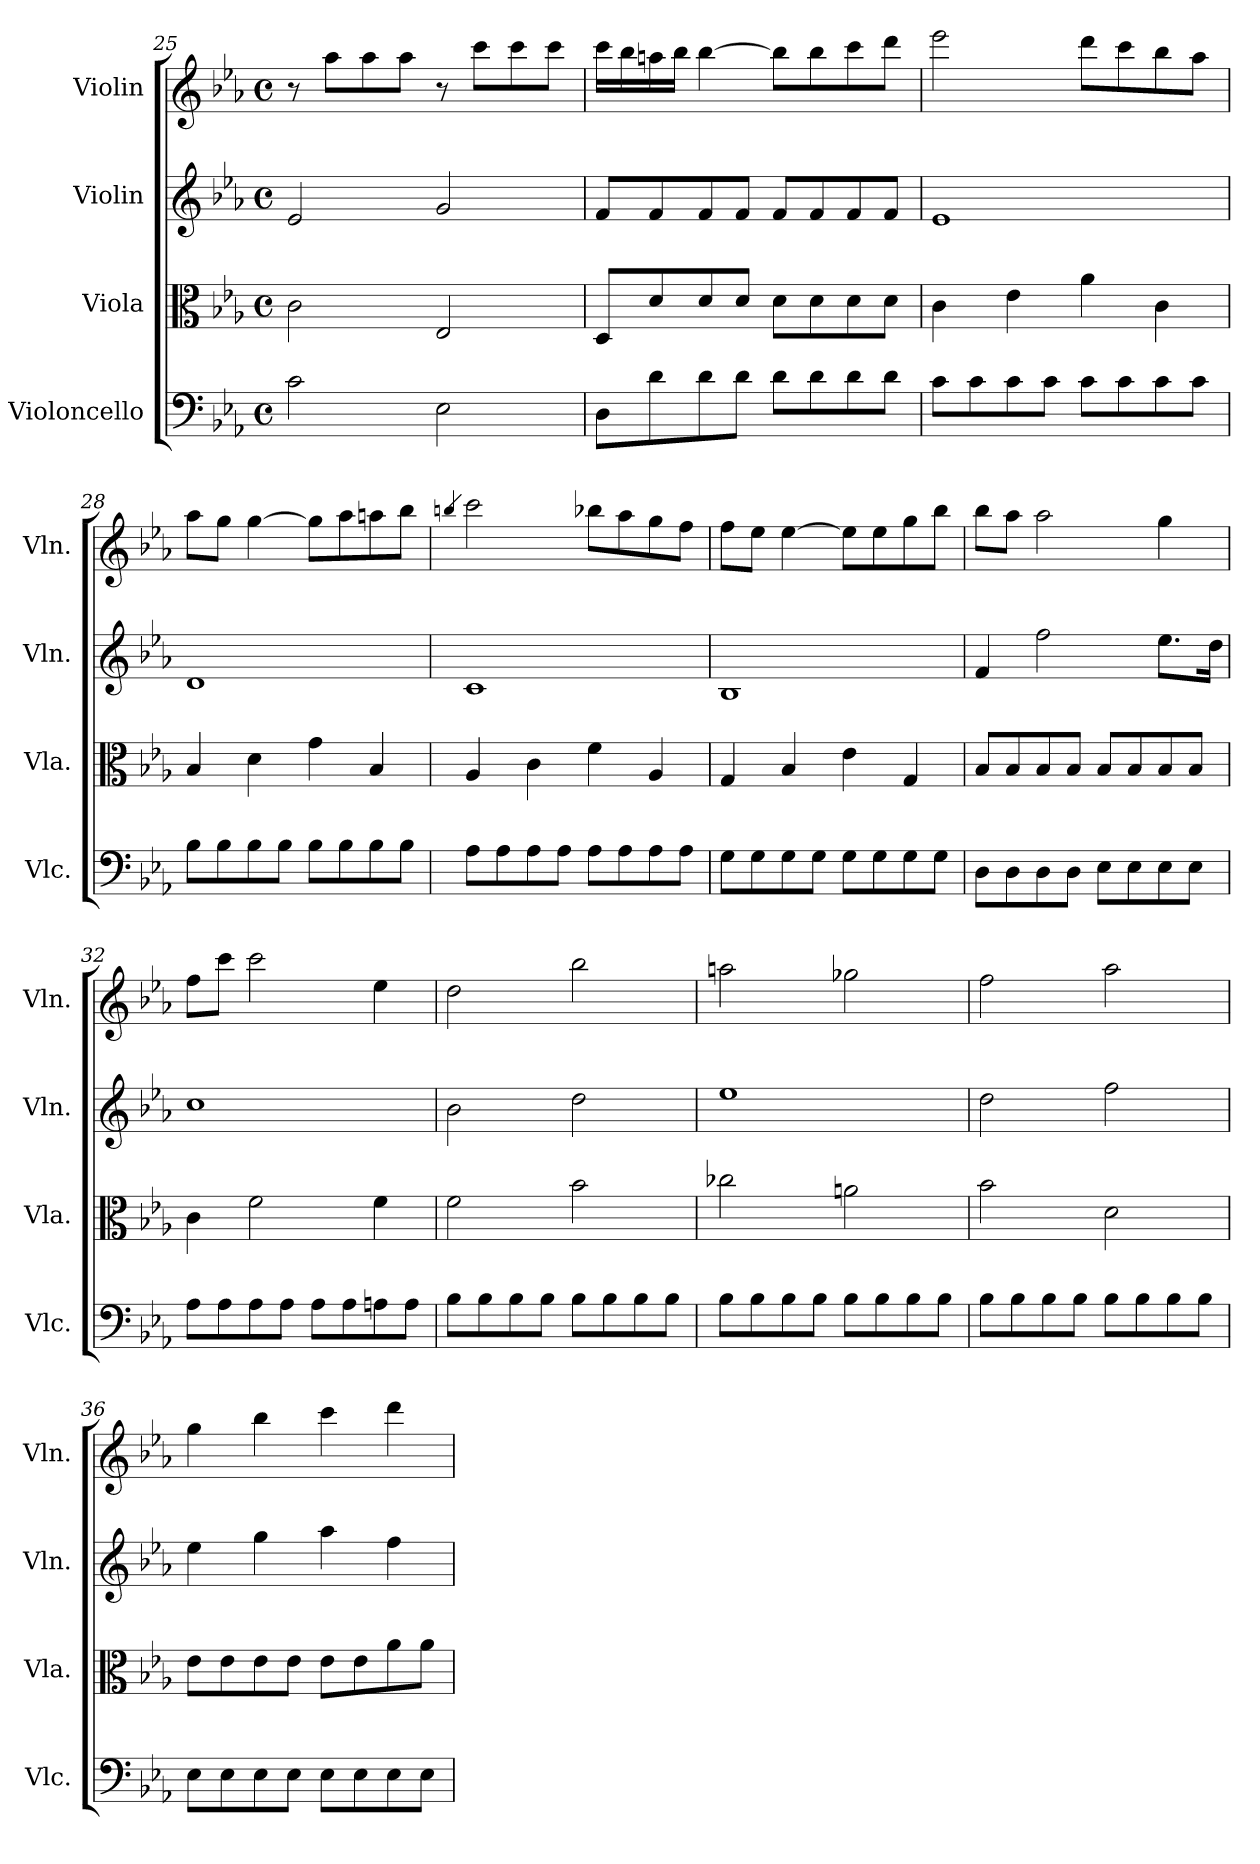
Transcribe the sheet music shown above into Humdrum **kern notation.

**kern	**kern	**kern	**kern
*part4	*part3	*part2	*part1
*staff4	*staff3	*staff2	*staff1
*I"Violoncello	*I"Viola	*I"Violin	*I"Violin
*I'Vlc.	*I'Vla.	*I'Vln.	*I'Vln.
*clefF4	*clefC3	*clefG2	*clefG2
*k[b-e-a-]	*k[b-e-a-]	*k[b-e-a-]	*k[b-e-a-]
*E-:	*E-:	*E-:	*E-:
*M4/4	*M4/4	*M4/4	*M4/4
*met(c)	*met(c)	*met(c)	*met(c)
=25	=25	=25	=25
2c\	2c\	2e-/	8r
.	.	.	8aa-\L
.	.	.	8aa-\
.	.	.	8aa-\J
2E-\	2E-/	2g/	8r
.	.	.	8ccc\L
.	.	.	8ccc\
.	.	.	8ccc\J
=26	=26	=26	=26
8D\L	8D/L	8f/L	16ccc\LL
.	.	.	16bb-\
8d\	8d/	8f/	16aan\
.	.	.	16bb-\JJ
8d\	8d/	8f/	[4bb-\
8d\J	8d/J	8f/J	.
8d\L	8d\L	8f/L	8bb-\L]
8d\	8d\	8f/	8bb-\
8d\	8d\	8f/	8ccc\
8d\J	8d\J	8f/J	8ddd\J
=27	=27	=27	=27
8c\L	4c\	1e-	2eee-\
8c\	.	.	.
8c\	4e-\	.	.
8c\J	.	.	.
8c\L	4a-\	.	8ddd\L
8c\	.	.	8ccc\
8c\	4c\	.	8bb-\
8c\J	.	.	8aa-\J
!!LO:LB:g=z
=28	=28	=28	=28
8B-\L	4B-/	1d	8aa-\L
8B-\	.	.	8gg\J
8B-\	4d\	.	[4gg\
8B-\J	.	.	.
8B-\L	4g\	.	8gg\L]
8B-\	.	.	8aa-\
8B-\	4B-/	.	8aan\
8B-\J	.	.	8bb-\J
=29	=29	=29	=29
.	.	.	4qbbn/
8A-\L	4A-/	1c	2ccc\
8A-\	.	.	.
8A-\	4c\	.	.
8A-\J	.	.	.
8A-\L	4f\	.	8bb-X\L
8A-\	.	.	8aa-\
8A-\	4A-/	.	8gg\
8A-\J	.	.	8ff\J
=30	=30	=30	=30
8G\L	4G/	1B-	8ff\L
8G\	.	.	8ee-\J
8G\	4B-/	.	[4ee-\
8G\J	.	.	.
8G\L	4e-\	.	8ee-\L]
8G\	.	.	8ee-\
8G\	4G/	.	8gg\
8G\J	.	.	8bb-\J
=31	=31	=31	=31
8D\L	8B-/L	4f/	8bb-\L
8D\	8B-/	.	8aa-\J
8D\	8B-/	2ff\	2aa-\
8D\J	8B-/J	.	.
8E-\L	8B-/L	.	.
8E-\	8B-/	.	.
8E-\	8B-/	8.ee-\L	4gg\
8E-\J	8B-/J	.	.
.	.	16dd\Jk	.
!!LO:LB:g=z
=32	=32	=32	=32
8A-\L	4c\	1cc	8ff\L
8A-\	.	.	8ccc\J
8A-\	2f\	.	2ccc\
8A-\J	.	.	.
8A-\L	.	.	.
8A-\	.	.	.
8An\	4f\	.	4ee-\
8A\J	.	.	.
=33	=33	=33	=33
8B-\L	2f\	2b-\	2dd\
8B-\	.	.	.
8B-\	.	.	.
8B-\J	.	.	.
8B-\L	2b-\	2dd\	2bb-\
8B-\	.	.	.
8B-\	.	.	.
8B-\J	.	.	.
=34	=34	=34	=34
8B-\L	2cc-X\	1ee-	2aan\
8B-\	.	.	.
8B-\	.	.	.
8B-\J	.	.	.
8B-\L	2an\	.	2gg-X\
8B-\	.	.	.
8B-\	.	.	.
8B-\J	.	.	.
=35	=35	=35	=35
8B-\L	2b-\	2dd\	2ff\
8B-\	.	.	.
8B-\	.	.	.
8B-\J	.	.	.
8B-\L	2d\	2ff\	2aa-\
8B-\	.	.	.
8B-\	.	.	.
8B-\J	.	.	.
=36	=36	=36	=36
8E-\L	8e-\L	4ee-\	4gg\
8E-\	8e-\	.	.
8E-\	8e-\	4gg\	4bb-\
8E-\J	8e-\J	.	.
8E-\L	8e-\L	4aa-\	4ccc\
8E-\	8e-\	.	.
8E-\	8a-\	4ff\	4ddd\
8E-\J	8a-\J	.	.
=	=	=	=
*-	*-	*-	*-
